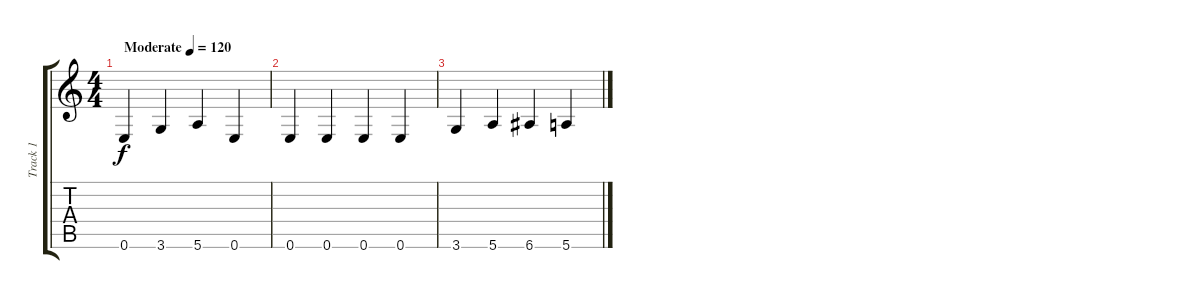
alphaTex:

\track ("Track 1" "Track 1") {instrument acousticguitarsteel}
\staff {score tabs}
\tuning (E4 B3 G3 D3 A2 E2) {hide}
\ts (4 4)
\tempo (120 "Moderate")
\clef g2
\ks c
0.6.4{dy f instrument acousticguitarsteel} 3.6.4 5.6.4 0.6.4 |
0.6.4 0.6.4 0.6.4 0.6.4 |
3.6.4 5.6.4 6.6.4 5.6.4
